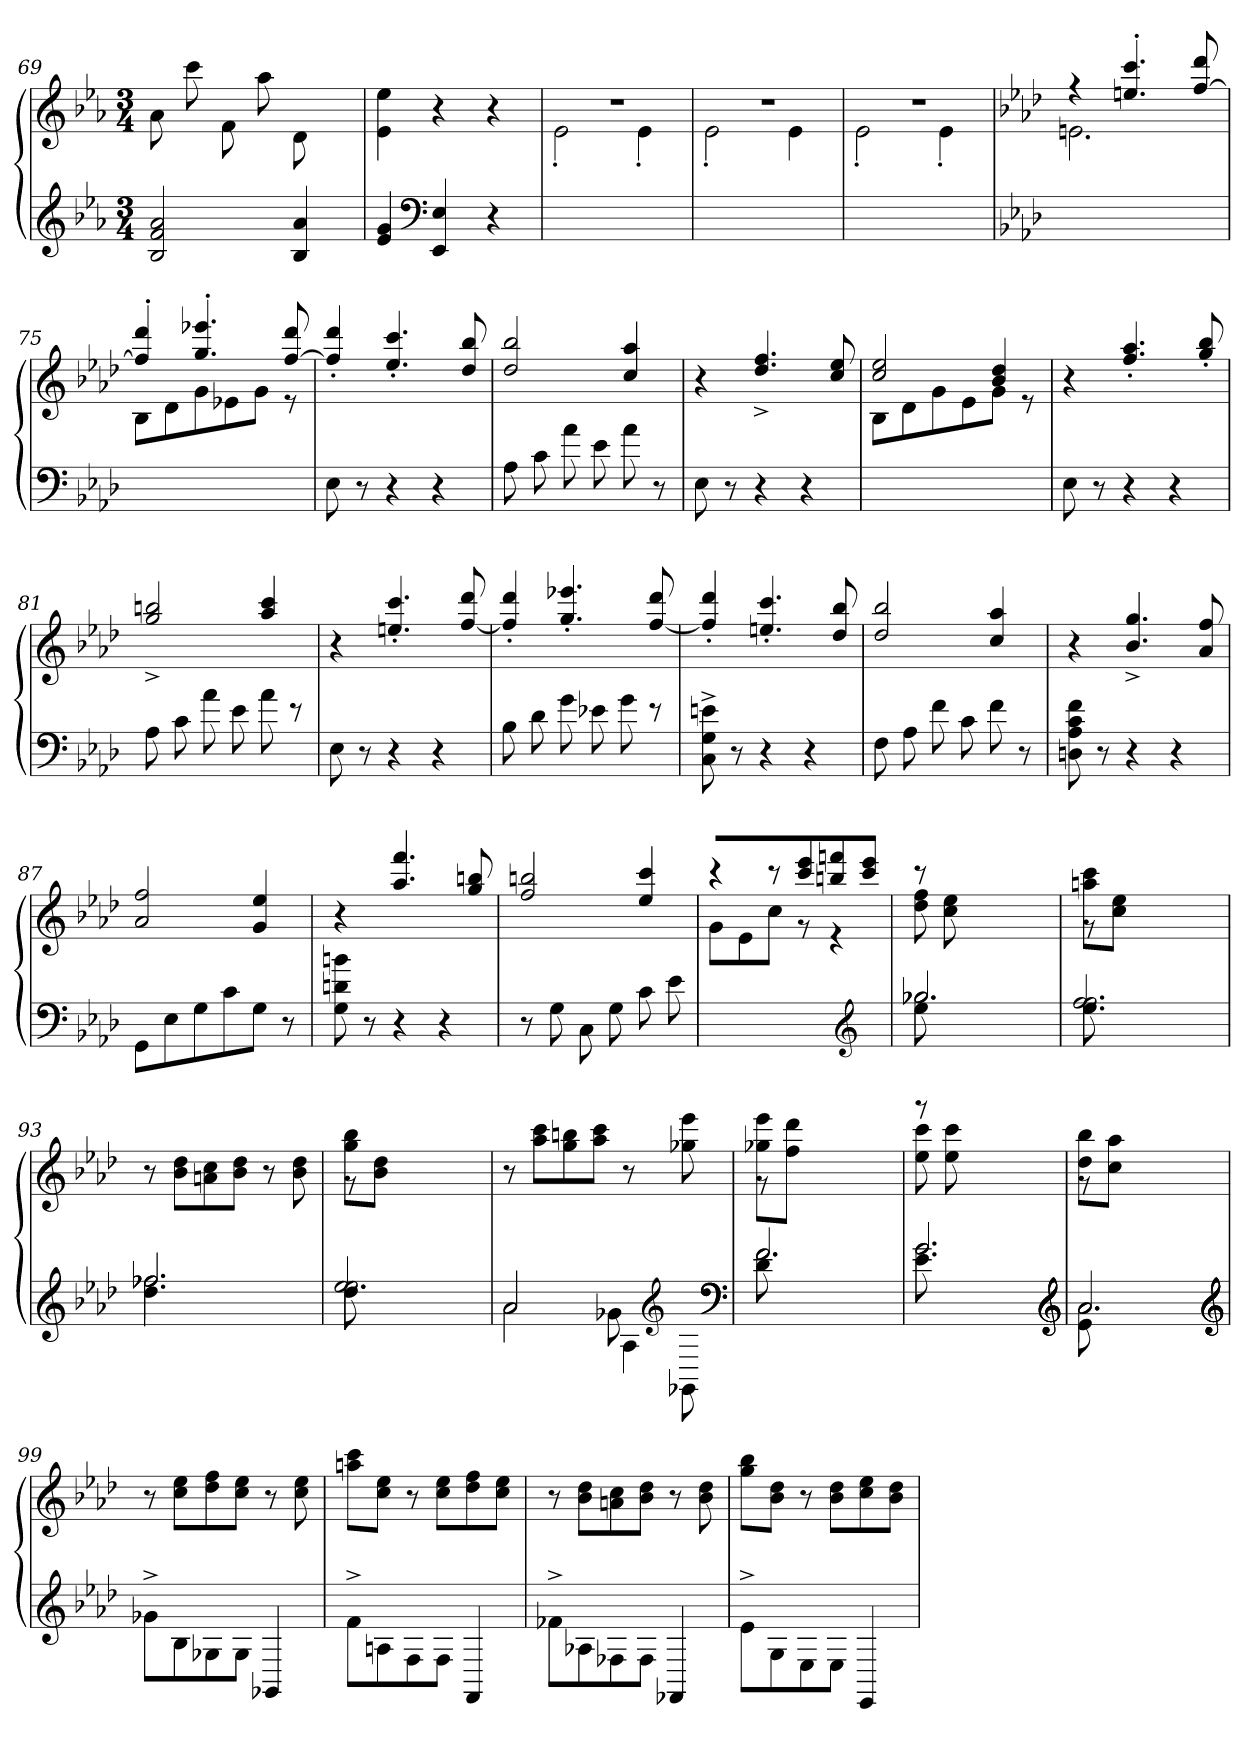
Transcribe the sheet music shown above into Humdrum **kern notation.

**kern	**kern
*part1	*part1
*staff2	*staff1
*clefG2	*clefG2
*k[b-e-a-]	*k[b-e-a-]
*M3/4	*M3/4
=69	=69
2a-i/ 2fi/ 2B-i/	8a-j\
.	8cccj\
.	8fj\
.	8aa-j\
4a-i/ 4B-i/	8dj\
.	8ryy
=70	=70
4gi/ 4e-i/	4e-j\ 4ee-j\
*clefF4	*
4E-i/ 4EE-i/	4r
4r	4r
=71	=71
*	*^
2.ryy	2.r	2e-'<i\
.	.	4e-'<i\
=72	=72	=72
2.ryy	2.r	2e-'<i\
.	.	4e-i\
=73	=73	=73
2.ryy	2.r	2e-'<i\
.	.	4e-'<i\
!!LO:PB:g=z	!!
=74	=74	=74
*k[b-e-a-d-]	*k[b-e-a-d-]	*
2.ryy	4r	2.eni\
.	4.cccj'>/ 4.eenj'>/	.
.	8ddd-j/ [8ffj/	.
=75	=75	=75
2.ryy	4ddd-j'>/ 4ffj]'>/	8B-i\L
.	.	8d-i\
.	4.eee-Xj'>/ 4.ggj'>/	8gi\
.	.	8e-Xi\
.	.	8gi\J
.	8ddd-j/ [8ffj/	8r
*	*v	*v
=76	=76
8E-i\	4ddd-j'>/ 4ffj]'>/
8r	.
4r	4.cccj'>/ 4.ee-j'>/
4r	.
.	8bb-j/ 8dd-j/
=77	=77
8A-i\	2bb-j/ 2dd-j/
8ci\	.
8a-i\	.
8e-i\	.
8a-i\	4aa-j/ 4ccj/
8r	.
=78	=78
8E-i\	4r
8r	.
4r	4.ffj^>/ 4.dd-j^>/
4r	.
.	8ee-j/ 8ccj/
=79	=79
*	*^
2.ryy	2ee-j/ 2ccj/	8B-i\L
.	.	8d-i\
.	.	8gi\
.	.	8e-i\
.	4dd-j/ 4b-j/	8gi\J
.	.	8r
*	*v	*v
!!LO:LB:g=z
=80	=80
8E-i\	4r
8r	.
4r	4.aa-j'>/ 4.ffj'>/
4r	.
.	8bb-j'>/ 8ggj'>/
=81	=81
*^	*
8A-i\	2.ryy	2bbnj^>/ 2ggj^>/
8ci\	.	.
8a-i\	.	.
8e-i\	.	.
8a-i\	.	4cccj/ 4aa-j/
8r	.	.
*v	*v	*
=82	=82
8E-i\	4r
8r	.
4r	4.cccj'>/ 4.eenj'>/
4r	.
.	8ddd-j/ [8ffj/
=83	=83
*^	*
8B-i\	2.ryy	4ddd-j'>/ 4ffj]'>/
8d-i\	.	.
8gi\	.	4.eee-Xj'>/ 4.ggj'>/
8e-Xi\	.	.
8gi\	.	.
8r	.	8ddd-j/ [8ffj/
*v	*v	*
=84	=84
8Ci^>\ 8Gi^>\ 8eni^>\	4ddd-j'>/ 4ffj]'>/
8r	.
4r	4.cccj'>/ 4.eenj'>/
4r	.
.	8bb-j/ 8dd-j/
=85	=85
8Fi\	2bb-j/ 2dd-j/
8A-i\	.
8fi\	.
8ci\	.
8fi\	4aa-j/ 4ccj/
8r	.
!!LO:LB:g=z
=86	=86
8Dni\ 8A-i\ 8ci\ 8fi\	4r
8r	.
4r	4.ggj^>/ 4.b-j^>/
4r	.
.	8ffj/ 8a-j/
=87	=87
8GGi\L	2ffj/ 2a-j/
8E-i\	.
8Gi\	.
8ci\	.
8Gi\J	4ee-j/ 4gj/
8r	.
=88	=88
8Gi\ 8dni\ 8bni\	4r
8r	.
4r	4.fffj/ 4.aa-j/
4r	.
.	8bbnj/ 8ggj/
=89	=89
8r	2bbnj/ 2ffj/
8Gi\	.
8Ci\	.
8Gi\	.
8ci\	4cccj/ 4ee-j/
8e-i\	.
=90	=90
*	*^
2ryy	4r	8gi\L
.	.	8e-i\
.	8r	8cci\J
.	8eee-j/ 8cccj/L	8r
8ryy	8fffnj/ 8bbnj/J	4r
*clefG2	*	*
8ryy	8eee-j/ 8cccj/J	.
=91	=91	=91
*^	*	*
*	*^	*	*
8ee-Z\	2.gg-Xi/	2.gg-V\	8r	8dd-N\ 8ffN\
2ryy	.	.	8ee-j\ 8ccj\	2ryy
.	.	.	2ryy	.
8ryy	.	.	.	8ryy
!!LO:LB:g=z	!!
=92	=92	=92	=92	=92
8ee-Z\	2.ffi/	2.ffV\	8aanj\ 8cccj\L	8r
2ryy	.	.	8ee-j\ 8ccj\J	2ryy
.	.	.	2ryy	.
8ryy	.	.	.	8ryy
*	*	*	*v	*v
=93	=93	=93	=93
8dd-Z\J	2.ff-Xi/	2.ff-V\	8r
2ryy	.	.	8dd-j\ 8b-j\L
.	.	.	8anj\ 8ccj\
.	.	.	8b-j\ 8dd-j\J
.	.	.	8r
8ryy	.	.	8b-j\ 8dd-j\
=94	=94	=94	=94
*	*	*	*^
8dd-Z\	2.ee-i/	2.ee-V\	8ggj\ 8bb-j\L	8r
2ryy	.	.	8b-j\ 8dd-j\J	2ryy
.	.	.	2ryy	.
8ryy	.	.	.	8ryy
*	*v	*v	*	*
*	*	*v	*v
=95	=95	=95
2a-i/	2a-V\	8r
.	.	8aa-j\ 8cccj\L
.	.	8bbnj\ 8ggj\
.	.	8aa-j\ 8cccj\J
4A-i\	8g-XV\	8r
*clefG2	*	*
.	8GG-XV\	8gg-Xj\ 8eee-j\
*v	*v	*
*clefF4	*
=96	=96
*^	*^
*	*^	*	*
8d-Z\	2.fi/	2.fV\	8gg-Xj\ 8eee-j\L	8r
2ryy	.	.	8ffj\ 8ddd-j\J	2ryy
.	.	.	2ryy	.
8ryy	.	.	.	8ryy
=97	=97	=97	=97	=97
8e-Z\	2.gi/	2.gV\	8r	8ee-N\ 8cccN\
2ryy	.	.	8ee-j\ 8cccj\	2ryy
.	.	.	2ryy	.
8ryy	.	.	.	8ryy
*clefG2	*	*	*	*
!!LO:LB:g=z	!!
=98	=98	=98	=98	=98
8e-Z\	2.a-i/	2.a-V\	8dd-j\ 8bb-j\L	8r
2ryy	.	.	8ccj\ 8aa-j\J	2ryy
.	.	.	2ryy	.
8ryy	.	.	.	8ryy
*v	*v	*v	*	*
*	*v	*v
*clefG2	*
=99	=99
8g-X^>i\L	8r
8B-i\	8ee-j\ 8ccj\L
8G-Xi\	8dd-j\ 8ffj\
8G-i\J	8ccj\ 8ee-j\J
4GG-Xi/	8r
.	8ccj\ 8ee-j\
=100	=100
8f^>i\L	8aanj\ 8cccj\L
8Ani\	8ccj\ 8ee-j\J
8Fi\	8r
8Fi\J	8ccj\ 8ee-j\L
4FFi/	8dd-j\ 8ffj\
.	8ccj\ 8ee-j\J
=101	=101
8f-X^>i\L	8r
8A-Xi\	8b-j\ 8dd-j\L
8F-Xi\	8anj\ 8ccj\
8F-i\J	8dd-j\ 8b-j\J
4FF-Xi/	8r
.	8b-j\ 8dd-j\
=102	=102
8e-^>i\L	8ggj\ 8bb-j\L
8Gi\	8b-j\ 8dd-j\J
8E-i\	8r
8E-i\J	8b-j\ 8dd-j\L
4EE-i/	8ccj\ 8ee-j\
.	8b-j\ 8dd-j\J
=	=
*-	*-
